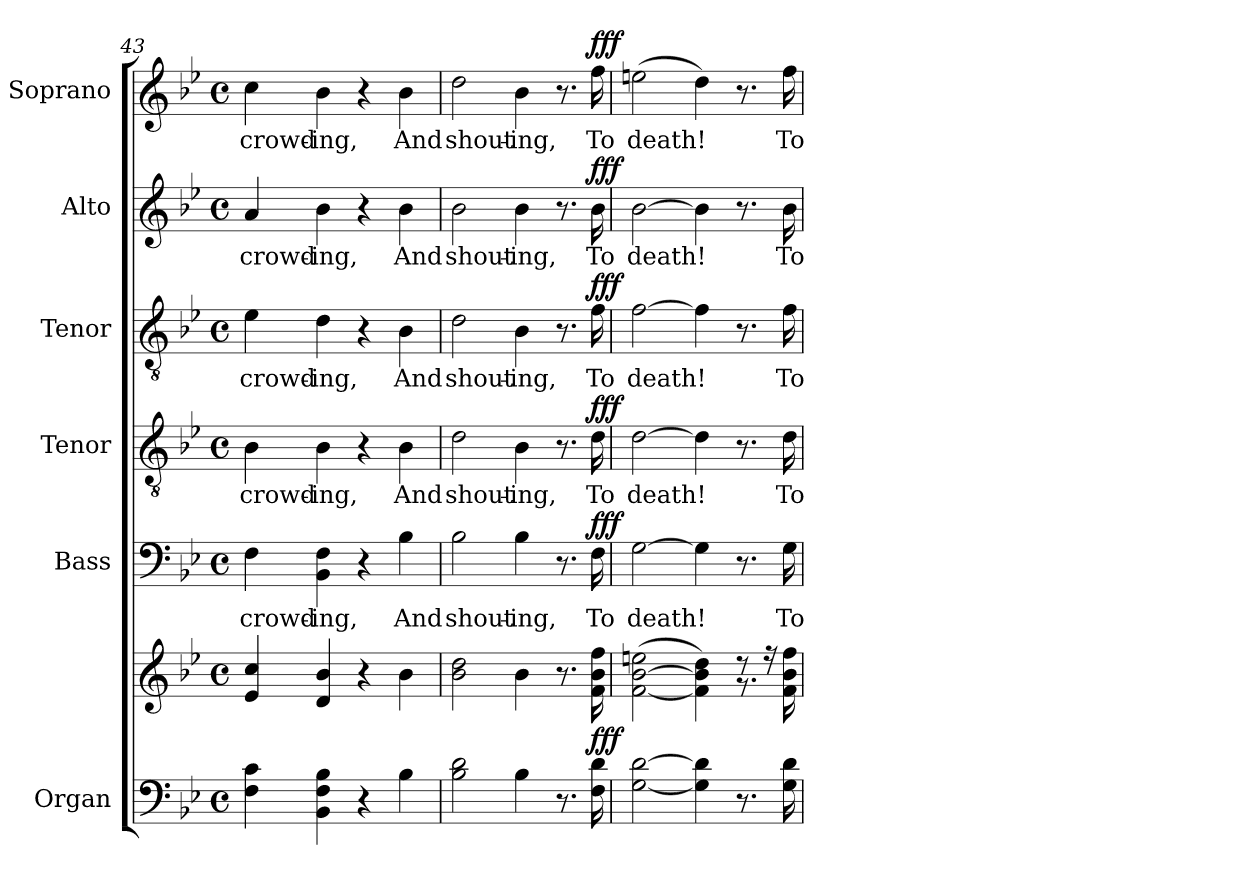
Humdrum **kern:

**kern	**kern	**dynam	**kern	**text	**dynam	**kern	**text	**dynam	**kern	**text	**dynam	**kern	**text	**dynam	**kern	**text	**dynam
*part6	*part6	*part6	*part5	*part5	*part5	*part4	*part4	*part4	*part3	*part3	*part3	*part2	*part2	*part2	*part1	*part1	*part1
*staff7	*staff6	*staff6/7	*staff5	*staff5	*staff5	*staff4	*staff4	*staff4	*staff3	*staff3	*staff3	*staff2	*staff2	*staff2	*staff1	*staff1	*staff1
*I"Organ	*	*	*I"Bass	*	*	*I"Tenor	*	*	*I"Tenor	*	*	*I"Alto	*	*	*I"Soprano	*	*
*I'Org.	*	*	*I'B.	*	*	*I'T.	*	*	*I'T.	*	*	*I'A.	*	*	*I'S.	*	*
*clefF4	*clefG2	*	*clefF4	*	*	*clefGv2	*	*	*clefGv2	*	*	*clefG2	*	*	*clefG2	*	*
*	*	*	*	*	*	*ITrd7c12	*	*	*ITrd7c12	*	*	*	*	*	*	*	*
*k[b-e-]	*k[b-e-]	*	*k[b-e-]	*	*	*k[b-e-]	*	*	*k[b-e-]	*	*	*k[b-e-]	*	*	*k[b-e-]	*	*
*B-:	*B-:	*	*B-:	*	*	*B-:	*	*	*B-:	*	*	*B-:	*	*	*B-:	*	*
*M4/4	*M4/4	*	*M4/4	*	*	*M4/4	*	*	*M4/4	*	*	*M4/4	*	*	*M4/4	*	*
*met(c)	*met(c)	*	*met(c)	*	*	*met(c)	*	*	*met(c)	*	*	*met(c)	*	*	*met(c)	*	*
=43	=43	=43	=43	=43	=43	=43	=43	=43	=43	=43	=43	=43	=43	=43	=43	=43	=43
!	!	!	!	!LO:LY:b:color=#000000	!	!	!	!	!	!	!	!	!	!	!	!	!
!	!	!	!	!	!	!	!LO:LY:b:color=#000000	!	!	!	!	!	!	!	!	!	!
!	!	!	!	!	!	!	!	!	!	!LO:LY:b:color=#000000	!	!	!	!	!	!	!
!	!	!	!	!	!	!	!	!	!	!	!	!	!LO:LY:b:color=#000000	!	!	!	!
!	!	!	!	!	!	!	!	!	!	!	!	!	!	!	!	!LO:LY:b:color=#000000	!
4Fi\ 4ci	4e-i/ 4cci	.	4Fi\	crowd-	.	4BB-i\	crowd-	.	4E-i\	crowd-	.	4ai/	crowd-	.	4cci\	crowd-	.
!	!	!	!	!LO:LY:b:color=#000000	!	!	!	!	!	!	!	!	!	!	!	!	!
!	!	!	!	!	!	!	!LO:LY:b:color=#000000	!	!	!	!	!	!	!	!	!	!
!	!	!	!	!	!	!	!	!	!	!LO:LY:b:color=#000000	!	!	!	!	!	!	!
!	!	!	!	!	!	!	!	!	!	!	!	!	!LO:LY:b:color=#000000	!	!	!	!
!	!	!	!	!	!	!	!	!	!	!	!	!	!	!	!	!LO:LY:b:color=#000000	!
4BB-i\ 4Fi 4B-i	4di/ 4b-i	.	4BB-i\ 4Fi	-ing,	.	4BB-i\	-ing,	.	4Di\	-ing,	.	4b-i\	-ing,	.	4b-i\	-ing,	.
4r	4r	.	4r	.	.	4r	.	.	4r	.	.	4r	.	.	4r	.	.
!	!	!	!	!LO:LY:b:color=#000000	!	!	!	!	!	!	!	!	!	!	!	!	!
!	!	!	!	!	!	!	!LO:LY:b:color=#000000	!	!	!	!	!	!	!	!	!	!
!	!	!	!	!	!	!	!	!	!	!LO:LY:b:color=#000000	!	!	!	!	!	!	!
!	!	!	!	!	!	!	!	!	!	!	!	!	!LO:LY:b:color=#000000	!	!	!	!
!	!	!	!	!	!	!	!	!	!	!	!	!	!	!	!	!LO:LY:b:color=#000000	!
4B-i\	4b-i\	.	4B-i\	And	.	4BB-i\	And	.	4BB-i\	And	.	4b-i\	And	.	4b-i\	And	.
=44	=44	=44	=44	=44	=44	=44	=44	=44	=44	=44	=44	=44	=44	=44	=44	=44	=44
!	!	!	!	!LO:LY:b:color=#000000	!	!	!	!	!	!	!	!	!	!	!	!	!
!	!	!	!	!	!	!	!LO:LY:b:color=#000000	!	!	!	!	!	!	!	!	!	!
!	!	!	!	!	!	!	!	!	!	!LO:LY:b:color=#000000	!	!	!	!	!	!	!
!	!	!	!	!	!	!	!	!	!	!	!	!	!LO:LY:b:color=#000000	!	!	!	!
!	!	!	!	!	!	!	!	!	!	!	!	!	!	!	!	!LO:LY:b:color=#000000	!
2B-i\ 2di	2b-i\ 2ddi	.	2B-i\	shout-	.	2Di\	shout-	.	2Di\	shout-	.	2b-i\	shout-	.	2ddi\	shout-	.
!	!	!	!	!LO:LY:b:color=#000000	!	!	!	!	!	!	!	!	!	!	!	!	!
!	!	!	!	!	!	!	!LO:LY:b:color=#000000	!	!	!	!	!	!	!	!	!	!
!	!	!	!	!	!	!	!	!	!	!LO:LY:b:color=#000000	!	!	!	!	!	!	!
!	!	!	!	!	!	!	!	!	!	!	!	!	!LO:LY:b:color=#000000	!	!	!	!
!	!	!	!	!	!	!	!	!	!	!	!	!	!	!	!	!LO:LY:b:color=#000000	!
4B-i\	4b-i\	.	4B-i\	-ing,	.	4BB-i\	-ing,	.	4BB-i\	-ing,	.	4b-i\	-ing,	.	4b-i\	-ing,	.
8.r	8.r	.	8.r	.	.	8.r	.	.	8.r	.	.	8.r	.	.	8.r	.	.
!	!	!	!	!LO:LY:b:color=#000000	!	!	!	!	!	!	!	!	!	!	!	!	!
!	!	!	!	!	!	!	!LO:LY:b:color=#000000	!	!	!	!	!	!	!	!	!	!
!	!	!	!	!	!	!	!	!	!	!LO:LY:b:color=#000000	!	!	!	!	!	!	!
!	!	!	!	!	!	!	!	!	!	!	!	!	!LO:LY:b:color=#000000	!	!	!	!
!	!	!	!	!	!	!	!	!	!	!	!	!	!	!	!	!LO:LY:b:color=#000000	!
16Fi\ 16di	16fi\ 16b-i 16ffi	fff	16Fi\	To	fff	16Di\	To	fff	16Fi\	To	fff	16b-i\	To	fff	16ffi\	To	fff
=45	=45	=45	=45	=45	=45	=45	=45	=45	=45	=45	=45	=45	=45	=45	=45	=45	=45
*	*^	*	*	*	*	*	*	*	*	*	*	*	*	*	*	*	*
!	!	!	!	!	!LO:LY:b:color=#000000	!	!	!	!	!	!	!	!	!	!	!	!	!
!	!	!	!	!	!	!	!	!LO:LY:b:color=#000000	!	!	!	!	!	!	!	!	!	!
!	!	!	!	!	!	!	!	!	!	!	!LO:LY:b:color=#000000	!	!	!	!	!	!	!
!	!	!	!	!	!	!	!	!	!	!	!	!	!	!LO:LY:b:color=#000000	!	!	!	!
!	!	!	!	!	!	!	!	!	!	!	!	!	!	!	!	!	!LO:LY:b:color=#000000	!
[<2Gi\ [>2di	([<2fi\ [>2b-i 2eeni	2.ryy	.	[>2Gi\	death!	.	[>2Di\	death!	.	[>2Fi\	death!	.	[>2b-i\	death!	.	(2eeni\	death!	.
4Gi\] 4di]	4fi\] 4b-i] 4ddi)	.	.	4Gi\]	.	.	4Di\]	.	.	4Fi\]	.	.	4b-i\]	.	.	4ddi\)	.	.
8.r	8r	8.r	.	8.r	.	.	8.r	.	.	8.r	.	.	8.r	.	.	8.r	.	.
.	16r	.	.	.	.	.	.	.	.	.	.	.	.	.	.	.	.	.
!	!	!	!	!	!LO:LY:b:color=#000000	!	!	!	!	!	!	!	!	!	!	!	!	!
!	!	!	!	!	!	!	!	!LO:LY:b:color=#000000	!	!	!	!	!	!	!	!	!	!
!	!	!	!	!	!	!	!	!	!	!	!LO:LY:b:color=#000000	!	!	!	!	!	!	!
!	!	!	!	!	!	!	!	!	!	!	!	!	!	!LO:LY:b:color=#000000	!	!	!	!
!	!	!	!	!	!	!	!	!	!	!	!	!	!	!	!	!	!LO:LY:b:color=#000000	!
16Gi\ 16di	16fi\ 16b-i 16ffi	16ryy	.	16Gi\	To	.	16Di\	To	.	16Fi\	To	.	16b-i\	To	.	16ffi\	To	.
*	*v	*v	*	*	*	*	*	*	*	*	*	*	*	*	*	*	*	*
=	=	=	=	=	=	=	=	=	=	=	=	=	=	=	=	=	=
*-	*-	*-	*-	*-	*-	*-	*-	*-	*-	*-	*-	*-	*-	*-	*-	*-	*-
